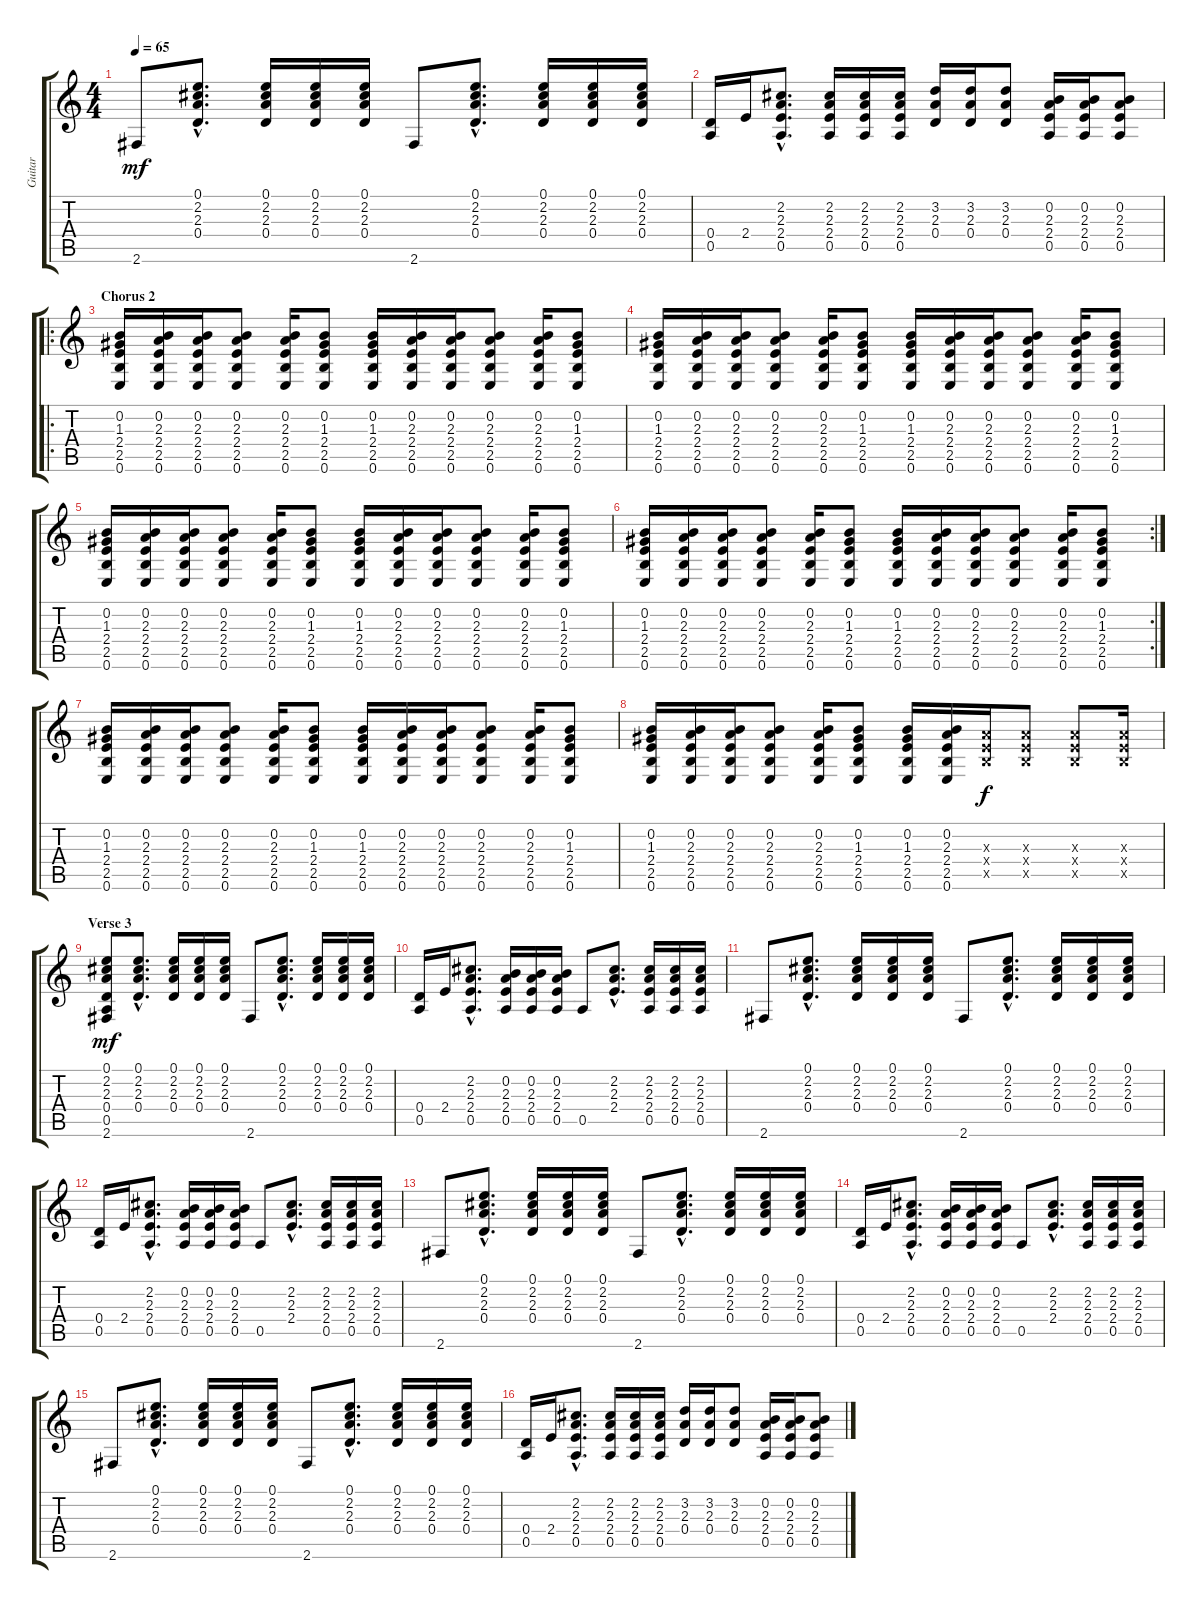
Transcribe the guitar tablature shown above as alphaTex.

\track ("Guitar" "Guitar") {instrument acousticguitarnylon}
\staff {score tabs}
\tuning (E4 B3 G3 D3 A2 E2) {hide}
\ts (4 4)
\tempo 65
\clef g2
\ks c
2.6.8{dy mf} (0.1{hac} 2.2{hac} 2.3{hac} 0.4{hac}).8{d} (0.1 2.2 2.3 0.4).16 (0.1 2.2 2.3 0.4).16 (0.1 2.2 2.3 0.4).16 2.6.8 (0.1{hac} 2.2{hac} 2.3{hac} 0.4{hac}).8{d} (0.1 2.2 2.3 0.4).16 (0.1 2.2 2.3 0.4).16 (0.1 2.2 2.3 0.4).16 |
(0.4 0.5).16 2.4.16 (2.2{hac} 2.3{hac} 2.4{hac} 0.5{hac}).8{d} (2.2 2.3 2.4 0.5).16 (2.2 2.3 2.4 0.5).16 (2.2 2.3 2.4 0.5).16 (3.2 2.3 0.4).16 (3.2 2.3 0.4).16 (3.2 2.3 0.4).8 (0.2 2.3 2.4 0.5).16 (0.2 2.3 2.4 0.5).16 (0.2 2.3 2.4 0.5).8 |
\ro
\section ("" "Chorus 2")
(0.2 1.3 2.4 2.5 0.6).16 (0.2 2.3 2.4 2.5 0.6).16 (0.2 2.3 2.4 2.5 0.6).16 (0.2 2.3 2.4 2.5 0.6).8 (0.2 2.3 2.4 2.5 0.6).16 (0.2 1.3 2.4 2.5 0.6).8 (0.2 1.3 2.4 2.5 0.6).16 (0.2 2.3 2.4 2.5 0.6).16 (0.2 2.3 2.4 2.5 0.6).16 (0.2 2.3 2.4 2.5 0.6).8 (0.2 2.3 2.4 2.5 0.6).16 (0.2 1.3 2.4 2.5 0.6).8 |
(0.2 1.3 2.4 2.5 0.6).16 (0.2 2.3 2.4 2.5 0.6).16 (0.2 2.3 2.4 2.5 0.6).16 (0.2 2.3 2.4 2.5 0.6).8 (0.2 2.3 2.4 2.5 0.6).16 (0.2 1.3 2.4 2.5 0.6).8 (0.2 1.3 2.4 2.5 0.6).16 (0.2 2.3 2.4 2.5 0.6).16 (0.2 2.3 2.4 2.5 0.6).16 (0.2 2.3 2.4 2.5 0.6).8 (0.2 2.3 2.4 2.5 0.6).16 (0.2 1.3 2.4 2.5 0.6).8 |
(0.2 1.3 2.4 2.5 0.6).16 (0.2 2.3 2.4 2.5 0.6).16 (0.2 2.3 2.4 2.5 0.6).16 (0.2 2.3 2.4 2.5 0.6).8 (0.2 2.3 2.4 2.5 0.6).16 (0.2 1.3 2.4 2.5 0.6).8 (0.2 1.3 2.4 2.5 0.6).16 (0.2 2.3 2.4 2.5 0.6).16 (0.2 2.3 2.4 2.5 0.6).16 (0.2 2.3 2.4 2.5 0.6).8 (0.2 2.3 2.4 2.5 0.6).16 (0.2 1.3 2.4 2.5 0.6).8 |
\rc 2
(0.2 1.3 2.4 2.5 0.6).16 (0.2 2.3 2.4 2.5 0.6).16 (0.2 2.3 2.4 2.5 0.6).16 (0.2 2.3 2.4 2.5 0.6).8 (0.2 2.3 2.4 2.5 0.6).16 (0.2 1.3 2.4 2.5 0.6).8 (0.2 1.3 2.4 2.5 0.6).16 (0.2 2.3 2.4 2.5 0.6).16 (0.2 2.3 2.4 2.5 0.6).16 (0.2 2.3 2.4 2.5 0.6).8 (0.2 2.3 2.4 2.5 0.6).16 (0.2 1.3 2.4 2.5 0.6).8 |
(0.2 1.3 2.4 2.5 0.6).16 (0.2 2.3 2.4 2.5 0.6).16 (0.2 2.3 2.4 2.5 0.6).16 (0.2 2.3 2.4 2.5 0.6).8 (0.2 2.3 2.4 2.5 0.6).16 (0.2 1.3 2.4 2.5 0.6).8 (0.2 1.3 2.4 2.5 0.6).16 (0.2 2.3 2.4 2.5 0.6).16 (0.2 2.3 2.4 2.5 0.6).16 (0.2 2.3 2.4 2.5 0.6).8 (0.2 2.3 2.4 2.5 0.6).16 (0.2 1.3 2.4 2.5 0.6).8 |
(0.2 1.3 2.4 2.5 0.6).16 (0.2 2.3 2.4 2.5 0.6).16 (0.2 2.3 2.4 2.5 0.6).16 (0.2 2.3 2.4 2.5 0.6).8 (0.2 2.3 2.4 2.5 0.6).16 (0.2 1.3 2.4 2.5 0.6).8 (0.2 1.3 2.4 2.5 0.6).16 (0.2 2.3 2.4 2.5 0.6).16 (2.3{x} 2.4{x} 2.5{x}).16{dy f} (2.3{x} 2.4{x} 2.5{x}).8 (2.3{x} 2.4{x} 2.5{x}).8 (2.3{x} 2.4{x} 2.5{x}).16 |
\section ("" "Verse 3")
(0.1 2.2 2.3 0.4 0.5 2.6).8{dy mf} (0.1{hac} 2.2{hac} 2.3{hac} 0.4{hac}).8{d} (0.1 2.2 2.3 0.4).16 (0.1 2.2 2.3 0.4).16 (0.1 2.2 2.3 0.4).16 2.6.8 (0.1{hac} 2.2{hac} 2.3{hac} 0.4{hac}).8{d} (0.1 2.2 2.3 0.4).16 (0.1 2.2 2.3 0.4).16 (0.1 2.2 2.3 0.4).16 |
(0.4 0.5).16 2.4.16 (2.2{hac} 2.3{hac} 2.4{hac} 0.5{hac}).8{d} (0.2 2.3 2.4 0.5).16 (0.2 2.3 2.4 0.5).16 (0.2 2.3 2.4 0.5).16 0.5.8 (2.2{hac} 2.3{hac} 2.4{hac}).8{d} (2.2 2.3 2.4 0.5).16 (2.2 2.3 2.4 0.5).16 (2.2 2.3 2.4 0.5).16 |
2.6.8 (0.1{hac} 2.2{hac} 2.3{hac} 0.4{hac}).8{d} (0.1 2.2 2.3 0.4).16 (0.1 2.2 2.3 0.4).16 (0.1 2.2 2.3 0.4).16 2.6.8 (0.1{hac} 2.2{hac} 2.3{hac} 0.4{hac}).8{d} (0.1 2.2 2.3 0.4).16 (0.1 2.2 2.3 0.4).16 (0.1 2.2 2.3 0.4).16 |
(0.4 0.5).16 2.4.16 (2.2{hac} 2.3{hac} 2.4{hac} 0.5{hac}).8{d} (0.2 2.3 2.4 0.5).16 (0.2 2.3 2.4 0.5).16 (0.2 2.3 2.4 0.5).16 0.5.8 (2.2{hac} 2.3{hac} 2.4{hac}).8{d} (2.2 2.3 2.4 0.5).16 (2.2 2.3 2.4 0.5).16 (2.2 2.3 2.4 0.5).16 |
2.6.8 (0.1{hac} 2.2{hac} 2.3{hac} 0.4{hac}).8{d} (0.1 2.2 2.3 0.4).16 (0.1 2.2 2.3 0.4).16 (0.1 2.2 2.3 0.4).16 2.6.8 (0.1{hac} 2.2{hac} 2.3{hac} 0.4{hac}).8{d} (0.1 2.2 2.3 0.4).16 (0.1 2.2 2.3 0.4).16 (0.1 2.2 2.3 0.4).16 |
(0.4 0.5).16 2.4.16 (2.2{hac} 2.3{hac} 2.4{hac} 0.5{hac}).8{d} (0.2 2.3 2.4 0.5).16 (0.2 2.3 2.4 0.5).16 (0.2 2.3 2.4 0.5).16 0.5.8 (2.2{hac} 2.3{hac} 2.4{hac}).8{d} (2.2 2.3 2.4 0.5).16 (2.2 2.3 2.4 0.5).16 (2.2 2.3 2.4 0.5).16 |
2.6.8 (0.1{hac} 2.2{hac} 2.3{hac} 0.4{hac}).8{d} (0.1 2.2 2.3 0.4).16 (0.1 2.2 2.3 0.4).16 (0.1 2.2 2.3 0.4).16 2.6.8 (0.1{hac} 2.2{hac} 2.3{hac} 0.4{hac}).8{d} (0.1 2.2 2.3 0.4).16 (0.1 2.2 2.3 0.4).16 (0.1 2.2 2.3 0.4).16 |
(0.4 0.5).16 2.4.16 (2.2{hac} 2.3{hac} 2.4{hac} 0.5{hac}).8{d} (2.2 2.3 2.4 0.5).16 (2.2 2.3 2.4 0.5).16 (2.2 2.3 2.4 0.5).16 (3.2 2.3 0.4).16 (3.2 2.3 0.4).16 (3.2 2.3 0.4).8 (0.2 2.3 2.4 0.5).16 (0.2 2.3 2.4 0.5).16 (0.2 2.3 2.4 0.5).8
